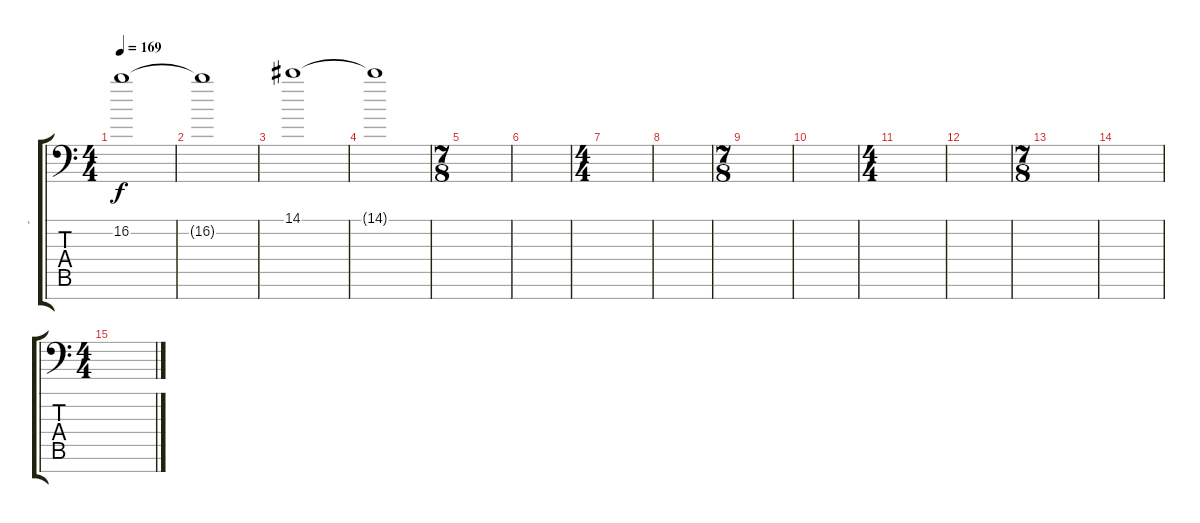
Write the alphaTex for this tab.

\track ("-" "-") {instrument distortionguitar}
\staff {score tabs}
\tuning (B3 G3 D3 A2 E2 B1 E1) {hide}
\ts (4 4)
\tempo 169
\clef f4
\ks c
16.2.1{dy f} |
16.2{t}.1 |
14.1.1 |
14.1{t}.1 |
\ts (7 8)
|
|
\ts (4 4)
|
|
\ts (7 8)
|
|
\ts (4 4)
|
|
\ts (7 8)
|
|
\ts (4 4)
